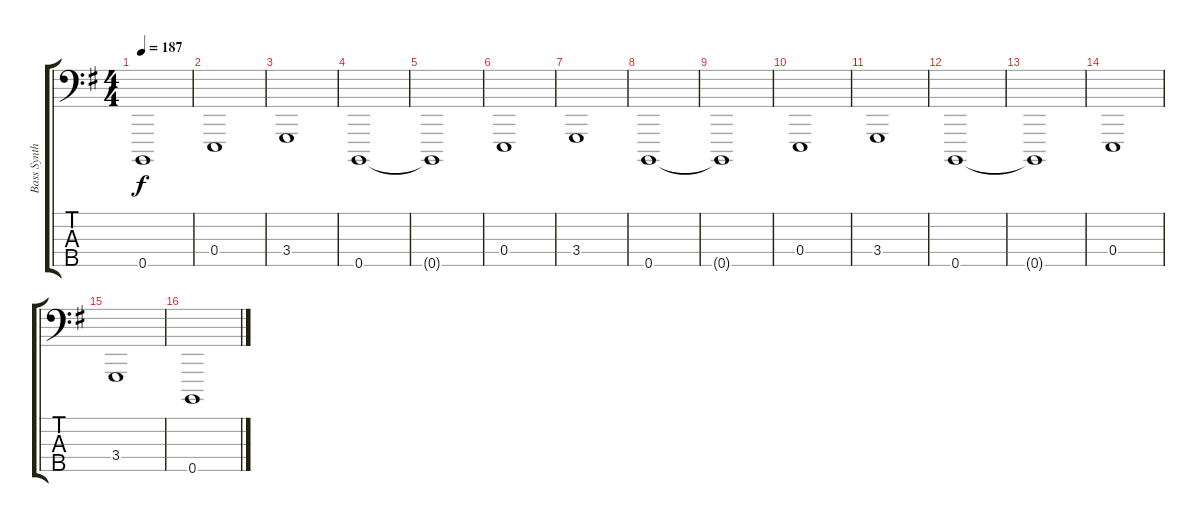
\track ("Bass Synth" "Bass Synth") {instrument lead1square}
\staff {score tabs}
\tuning (G2 D2 A1 E1 B0) {hide}
\ts (4 4)
\tempo 187
\clef f4
\ks g
0.5{t}.1{dy f} |
0.4.1 |
3.4.1 |
0.5.1 |
0.5{t}.1 |
0.4.1 |
3.4.1 |
0.5.1 |
0.5{t}.1 |
0.4.1 |
3.4.1 |
0.5.1 |
0.5{t}.1 |
0.4.1 |
3.4.1 |
0.5.1
